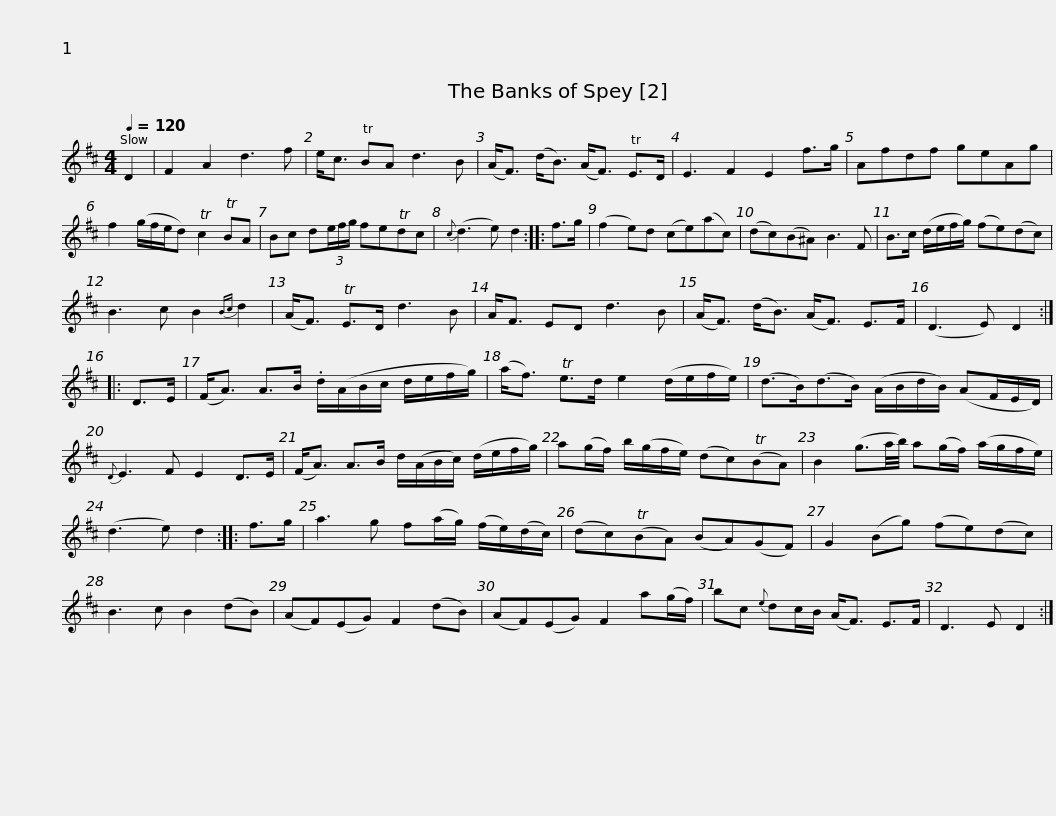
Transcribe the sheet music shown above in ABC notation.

X:1
L:1/8
Q:1/4=120
M:4/4
I:linebreak $
K:D
V:1 treble
V:1
 D2 | F2 A2 d3 f | e<c TBA d3 B | (A<F) (d<B) (A<F) TE>D | E3 F2 E2 f>g | %5
 Afdf geAg |$ f2 (g/f/e/d) Tc2 TBA | Bc d(3e/f/g/ feTdc |{c} (d3 e) d2 :: f>g | %10
 (f2 e)d (ce)(ac) | (dc)(B^A) B3 F |$ B>c (d/e/f/g/) (fe)(dc) | B3 c B2{Bc} d2 | (A<F) TE>D d3 B | %15
 A<F ED d3 B | (A<F) (d<B) (A<F) E>F | (D3 E) D2 ::$ D>E | (F<A) A>B .d/(A/B/c/ d/e/f/g/) | %20
 (a<f) Te>d e2 (d/e/f/e/) | (d>B)(d>B) (A/B/d/B/) (AF/E/D/) |${D} E3 F E2 D>E | (F<A) A>B d/(A/B/c/) (d/e/f/g/) | a(g/f/) b/(g/f/e/) (dc)(TBA) | %25
 B2 (g3/2a/4b/4) a(g/f/) (a/g/f/e/) |$ (d3 e) d2 :: f>g | a3 g f(a/g/) (f/e/)(d/c/) | (dc)(TBA) (BA)(GF) | %30
 G2 (Bg) (fe)(dc) | B3 c B2 (dB) | (AF)(EG) F2 (dB) |$ (AF)(EG) F2 a(g/f/) | bc{e} dc/B/ (A<F) E>F | %35
 D3 E D2 :| %36
